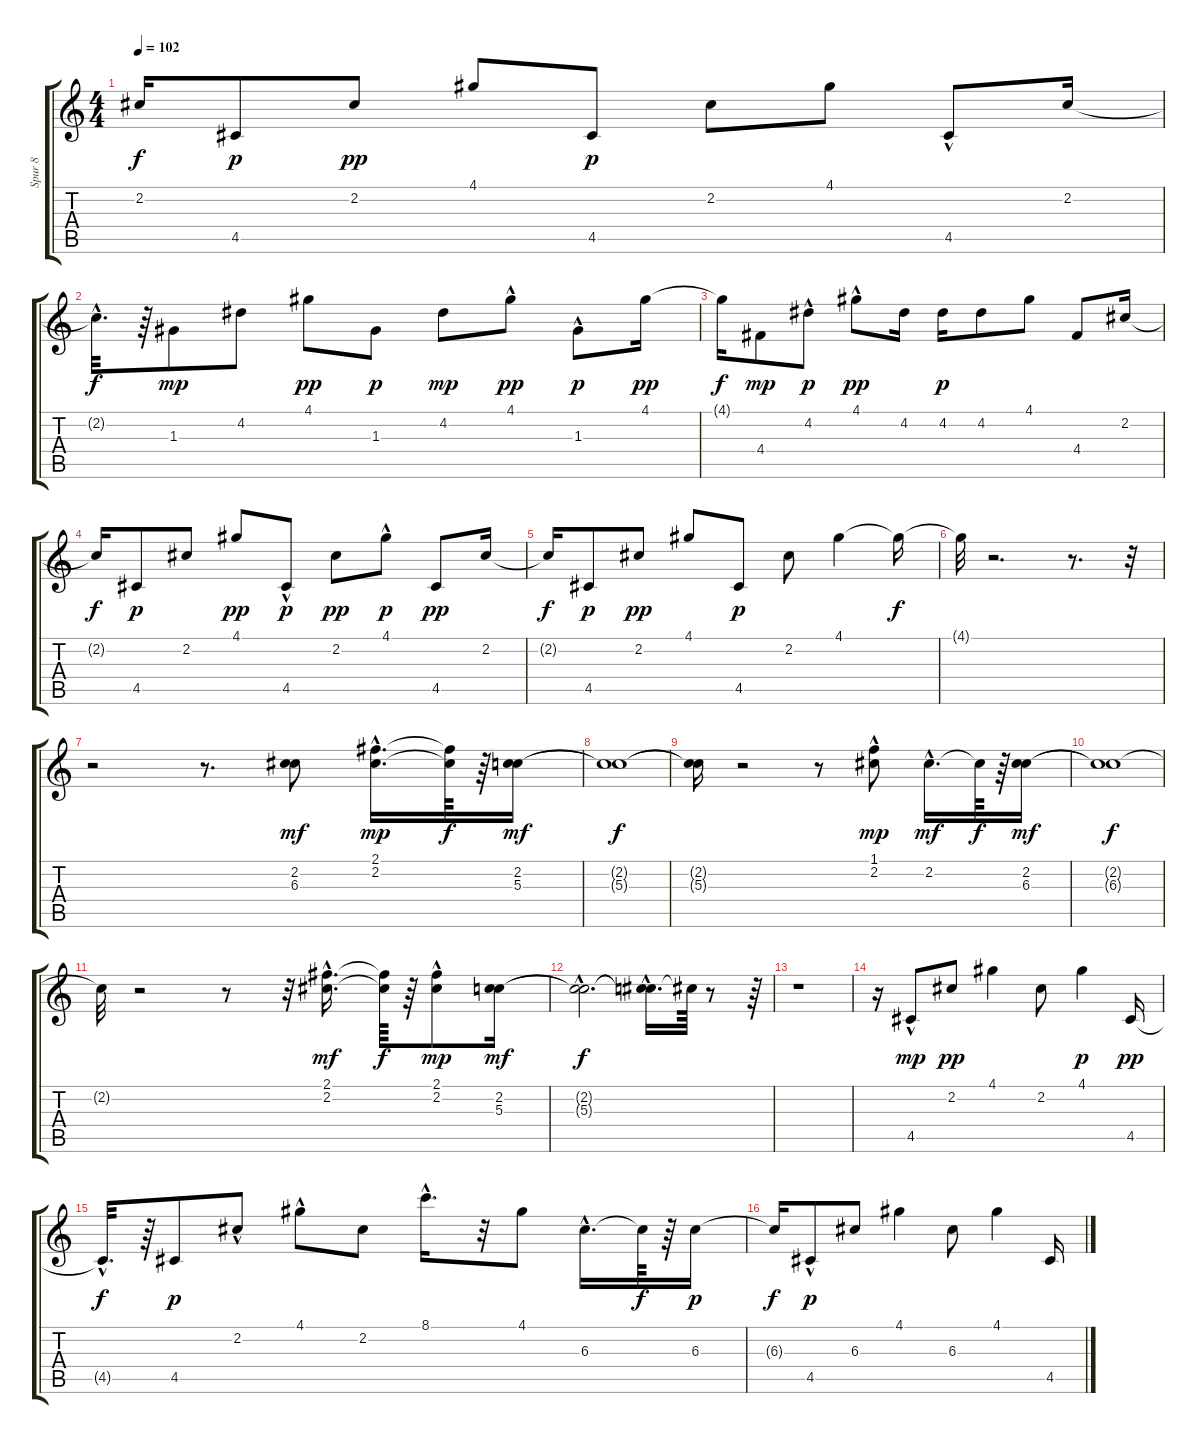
\track ("Spur 8" "Spur 8") {instrument electricguitarclean}
\staff {score tabs}
\tuning (E4 B3 G3 D3 A2 E2) {hide}
\ts (4 4)
\tempo 102
\clef g2
\ks c
2.2{t}.16{dy f} 4.5.8{dy p} 2.2.8{dy pp} 4.1.8 4.5.8{dy p} 2.2.8 4.1.8 4.5{hac}.8 2.2.16 |
2.2{hac t}.32{d dy f} r.64 1.3.8{dy mp} 4.2.8 4.1.8{dy pp} 1.3.8{dy p} 4.2.8{dy mp} 4.1{hac}.8{dy pp} 1.3{hac}.8{dy p} 4.1.16{dy pp} |
4.1{t}.16{dy f} 4.4.8{dy mp} 4.2{hac}.8{dy p} 4.1{hac}.8{dy pp} 4.2.16 4.2.16{dy p} 4.2.8 4.1.8 4.4.8 2.2.16 |
2.2{t}.16{dy f} 4.5.8{dy p} 2.2.8 4.1.8{dy pp} 4.5{hac}.8{dy p} 2.2.8{dy pp} 4.1{hac}.8{dy p} 4.5.8{dy pp} 2.2.16 |
2.2{t}.16{dy f} 4.5.8{dy p} 2.2.8{dy pp} 4.1.8 4.5.8{dy p} 2.2.8 4.1.4 4.1{t}.16{dy f} |
4.1{t}.32 r.2{d} r.8{d} r.32 |
r.2 r.8{d} (2.2 6.3).8{dy mf} (2.1{hac} 2.2{hac}).16{d dy mp} (2.1{t} 2.2{t}).64{dy f} r.64 (2.2 5.3).16{dy mf} |
(2.2{t} 5.3{t}).1{dy f} |
(2.2{t} 5.3{t}).16 r.2 r.8 (1.1 2.2{hac}).8{dy mp} 2.2{hac}.16{d dy mf} 2.2{t}.64{dy f} r.64 (2.2 6.3).16{dy mf} |
(2.2{t} 6.3{t}).1{dy f} |
2.2{t}.32 r.2 r.8 r.32 (2.1{hac} 2.2{hac}).16{d dy mf} (2.1{t} 2.2{t}).64{dy f} r.64 (2.1{hac} 2.2).8{dy mp} (2.2 5.3).16{dy mf} |
(2.2{hac t} 5.3{hac t}).2{d dy f} (2.2{hac t} 5.3{hac t}).16{d} 2.2{t}.64 r.8 r.64 |
r.1 |
r.16 4.5{hac}.8{dy mp} 2.2.8{dy pp} 4.1.4 2.2.8 4.1.4{dy p} 4.5.16{dy pp} |
4.5{hac t}.32{d dy f} r.64 4.5.8{dy p} 2.2{hac}.8 4.1{hac}.8 2.2.8 8.1{hac}.16{d} r.32 4.1.8 6.3{hac}.16{d} 6.3{t}.64{dy f} r.64 6.3.16{dy p} |
6.3{t}.16{dy f} 4.5{hac}.8{dy p} 6.3.8 4.1.4 6.3.8 4.1.4 4.5.16
